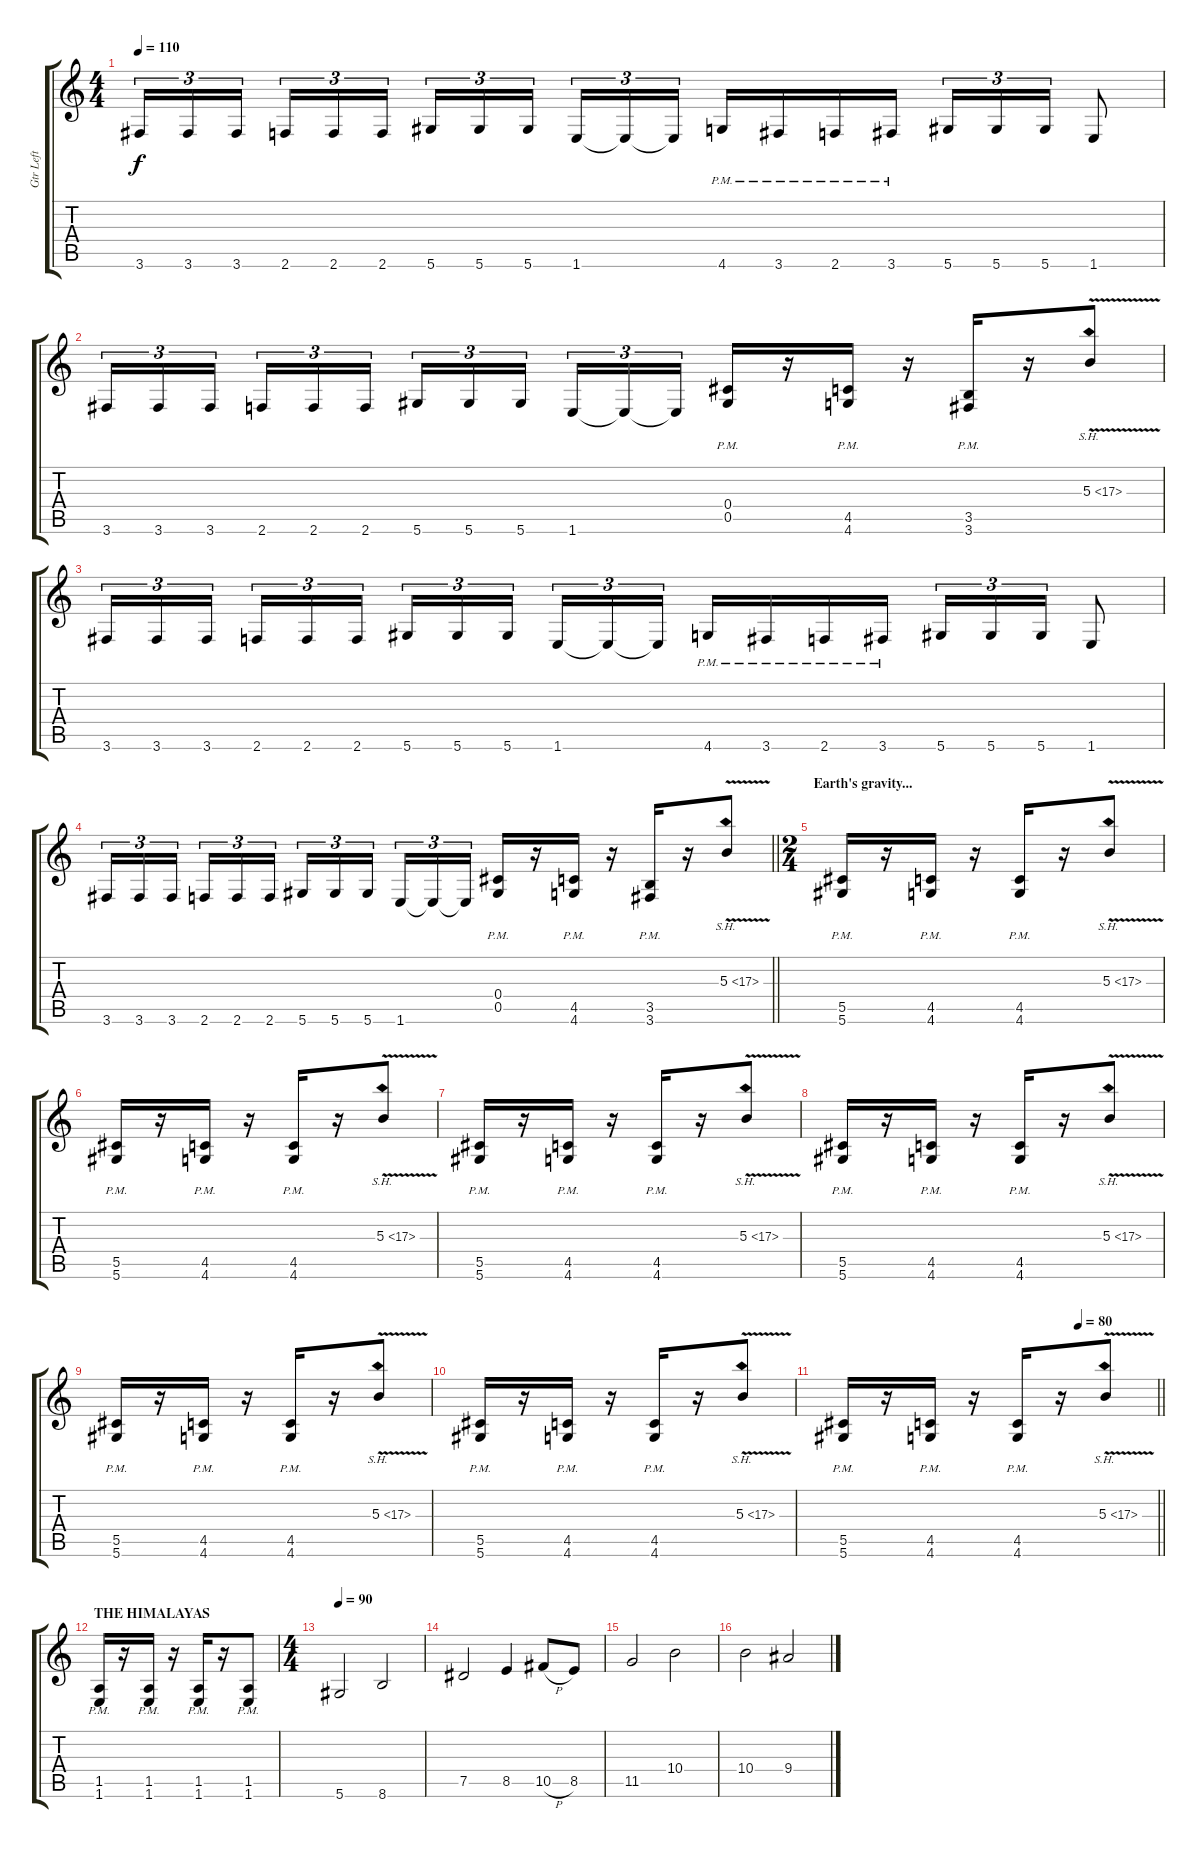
\track ("Gtr Left" "Gtr Left") {instrument distortionguitar}
\staff {score tabs}
\tuning (Eb4 Bb3 Gb3 Db3 Ab2 Eb2) {hide}
\ts (4 4)
\tempo 110
\clef g2
\ks c
3.6.16{tu (3 2) dy f} 3.6.16{tu (3 2)} 3.6.16{tu (3 2) beam splitsecondary} 2.6.16{tu (3 2)} 2.6.16{tu (3 2)} 2.6.16{tu (3 2)} 5.6.16{tu (3 2)} 5.6.16{tu (3 2)} 5.6.16{tu (3 2) beam splitsecondary} 1.6.16{tu (3 2)} 1.6{t}.16{tu (3 2)} 1.6{t}.16{tu (3 2)} 4.6{pm}.16 3.6{pm}.16 2.6{pm}.16 3.6{pm}.16 5.6.16{tu (3 2)} 5.6.16{tu (3 2)} 5.6.16{tu (3 2)} 1.6.8 |
3.6.16{tu (3 2)} 3.6.16{tu (3 2)} 3.6.16{tu (3 2) beam splitsecondary} 2.6.16{tu (3 2)} 2.6.16{tu (3 2)} 2.6.16{tu (3 2)} 5.6.16{tu (3 2)} 5.6.16{tu (3 2)} 5.6.16{tu (3 2) beam splitsecondary} 1.6.16{tu (3 2)} 1.6{t}.16{tu (3 2)} 1.6{t}.16{tu (3 2)} (0.4{pm} 0.5{pm}).16 r.16 (4.5{pm} 4.6{pm}).16 r.16 (3.5{pm} 3.6{pm}).16 r.16 5.3{sh 12 v}.8 |
3.6.16{tu (3 2)} 3.6.16{tu (3 2)} 3.6.16{tu (3 2) beam splitsecondary} 2.6.16{tu (3 2)} 2.6.16{tu (3 2)} 2.6.16{tu (3 2)} 5.6.16{tu (3 2)} 5.6.16{tu (3 2)} 5.6.16{tu (3 2) beam splitsecondary} 1.6.16{tu (3 2)} 1.6{t}.16{tu (3 2)} 1.6{t}.16{tu (3 2)} 4.6{pm}.16 3.6{pm}.16 2.6{pm}.16 3.6{pm}.16 5.6.16{tu (3 2)} 5.6.16{tu (3 2)} 5.6.16{tu (3 2)} 1.6.8 |
\barLineRight lightlight
3.6.16{tu (3 2)} 3.6.16{tu (3 2)} 3.6.16{tu (3 2) beam splitsecondary} 2.6.16{tu (3 2)} 2.6.16{tu (3 2)} 2.6.16{tu (3 2)} 5.6.16{tu (3 2)} 5.6.16{tu (3 2)} 5.6.16{tu (3 2) beam splitsecondary} 1.6.16{tu (3 2)} 1.6{t}.16{tu (3 2)} 1.6{t}.16{tu (3 2)} (0.4{pm} 0.5{pm}).16 r.16 (4.5{pm} 4.6{pm}).16 r.16 (3.5{pm} 3.6{pm}).16 r.16 5.3{sh 12 v}.8 |
\ts (2 4)
\section ("" "Earth's gravity...")
(5.5{pm} 5.6{pm}).16 r.16 (4.5{pm} 4.6{pm}).16 r.16 (4.5{pm} 4.6{pm}).16 r.16 5.3{sh 12 v}.8 |
(5.5{pm} 5.6{pm}).16 r.16 (4.5{pm} 4.6{pm}).16 r.16 (4.5{pm} 4.6{pm}).16 r.16 5.3{sh 12 v}.8 |
(5.5{pm} 5.6{pm}).16 r.16 (4.5{pm} 4.6{pm}).16 r.16 (4.5{pm} 4.6{pm}).16 r.16 5.3{sh 12 v}.8 |
(5.5{pm} 5.6{pm}).16 r.16 (4.5{pm} 4.6{pm}).16 r.16 (4.5{pm} 4.6{pm}).16 r.16 5.3{sh 12 v}.8 |
(5.5{pm} 5.6{pm}).16 r.16 (4.5{pm} 4.6{pm}).16 r.16 (4.5{pm} 4.6{pm}).16 r.16 5.3{sh 12 v}.8 |
(5.5{pm} 5.6{pm}).16 r.16 (4.5{pm} 4.6{pm}).16 r.16 (4.5{pm} 4.6{pm}).16 r.16 5.3{sh 12 v}.8 |
\tempo (80 0.75)
\barLineRight lightlight
(5.5{pm} 5.6{pm}).16 r.16 (4.5{pm} 4.6{pm}).16 r.16 (4.5{pm} 4.6{pm}).16 r.16 5.3{sh 12 v}.8 |
\section ("" "THE HIMALAYAS")
(1.5{pm} 1.6{pm}).16 r.16 (1.5{pm} 1.6{pm}).16 r.16 (1.5{pm} 1.6{pm}).16 r.16 (1.5{pm} 1.6{pm}).8 |
\ts (4 4)
\tempo 90
5.6.2 8.6.2 |
7.5.2 8.5.4 10.5{h}.8 8.5.8 |
11.5.2 10.4.2 |
10.4.2 9.4.2
